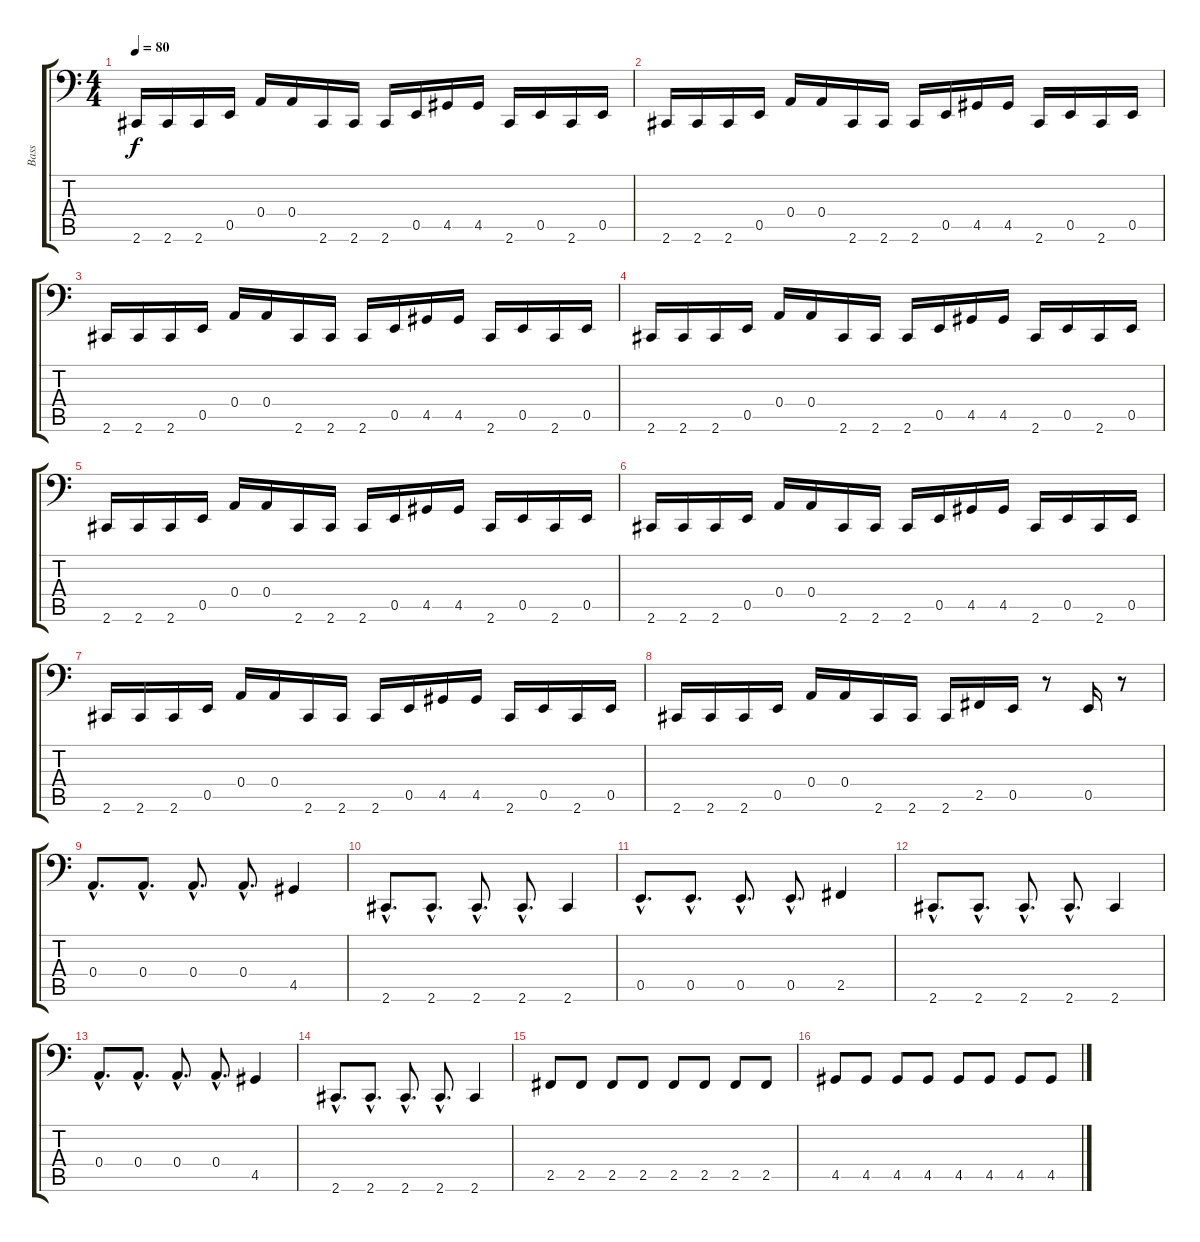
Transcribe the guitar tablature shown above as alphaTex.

\track ("Bass" "Bass") {instrument fretlessbass}
\staff {score tabs}
\tuning (C3 G2 D2 A1 E1 B0) {hide}
\ts (4 4)
\tempo 80
\clef f4
\ks c
2.6.16{dy f} 2.6.16 2.6.16 0.5.16 0.4.16 0.4.16 2.6.16 2.6.16 2.6.16 0.5.16 4.5.16 4.5.16 2.6.16 0.5.16 2.6.16 0.5.16 |
2.6.16 2.6.16 2.6.16 0.5.16 0.4.16 0.4.16 2.6.16 2.6.16 2.6.16 0.5.16 4.5.16 4.5.16 2.6.16 0.5.16 2.6.16 0.5.16 |
2.6.16 2.6.16 2.6.16 0.5.16 0.4.16 0.4.16 2.6.16 2.6.16 2.6.16 0.5.16 4.5.16 4.5.16 2.6.16 0.5.16 2.6.16 0.5.16 |
2.6.16 2.6.16 2.6.16 0.5.16 0.4.16 0.4.16 2.6.16 2.6.16 2.6.16 0.5.16 4.5.16 4.5.16 2.6.16 0.5.16 2.6.16 0.5.16 |
2.6.16 2.6.16 2.6.16 0.5.16 0.4.16 0.4.16 2.6.16 2.6.16 2.6.16 0.5.16 4.5.16 4.5.16 2.6.16 0.5.16 2.6.16 0.5.16 |
2.6.16 2.6.16 2.6.16 0.5.16 0.4.16 0.4.16 2.6.16 2.6.16 2.6.16 0.5.16 4.5.16 4.5.16 2.6.16 0.5.16 2.6.16 0.5.16 |
2.6.16 2.6.16 2.6.16 0.5.16 0.4.16 0.4.16 2.6.16 2.6.16 2.6.16 0.5.16 4.5.16 4.5.16 2.6.16 0.5.16 2.6.16 0.5.16 |
2.6.16 2.6.16 2.6.16 0.5.16 0.4.16 0.4.16 2.6.16 2.6.16 2.6.16 2.5.16 0.5.16 r.8 0.5.16 r.8 |
0.4{hac}.8{d} 0.4{hac}.8{d} 0.4{hac}.8{d} 0.4{hac}.8{d} 4.5.4 |
2.6{hac}.8{d} 2.6{hac}.8{d} 2.6{hac}.8{d} 2.6{hac}.8{d} 2.6.4 |
0.5{hac}.8{d} 0.5{hac}.8{d} 0.5{hac}.8{d} 0.5{hac}.8{d} 2.5.4 |
2.6{hac}.8{d} 2.6{hac}.8{d} 2.6{hac}.8{d} 2.6{hac}.8{d} 2.6.4 |
0.4{hac}.8{d} 0.4{hac}.8{d} 0.4{hac}.8{d} 0.4{hac}.8{d} 4.5.4 |
2.6{hac}.8{d} 2.6{hac}.8{d} 2.6{hac}.8{d} 2.6{hac}.8{d} 2.6.4 |
2.5.8 2.5.8 2.5.8 2.5.8 2.5.8 2.5.8 2.5.8 2.5.8 |
4.5.8 4.5.8 4.5.8 4.5.8 4.5.8 4.5.8 4.5.8 4.5.8
